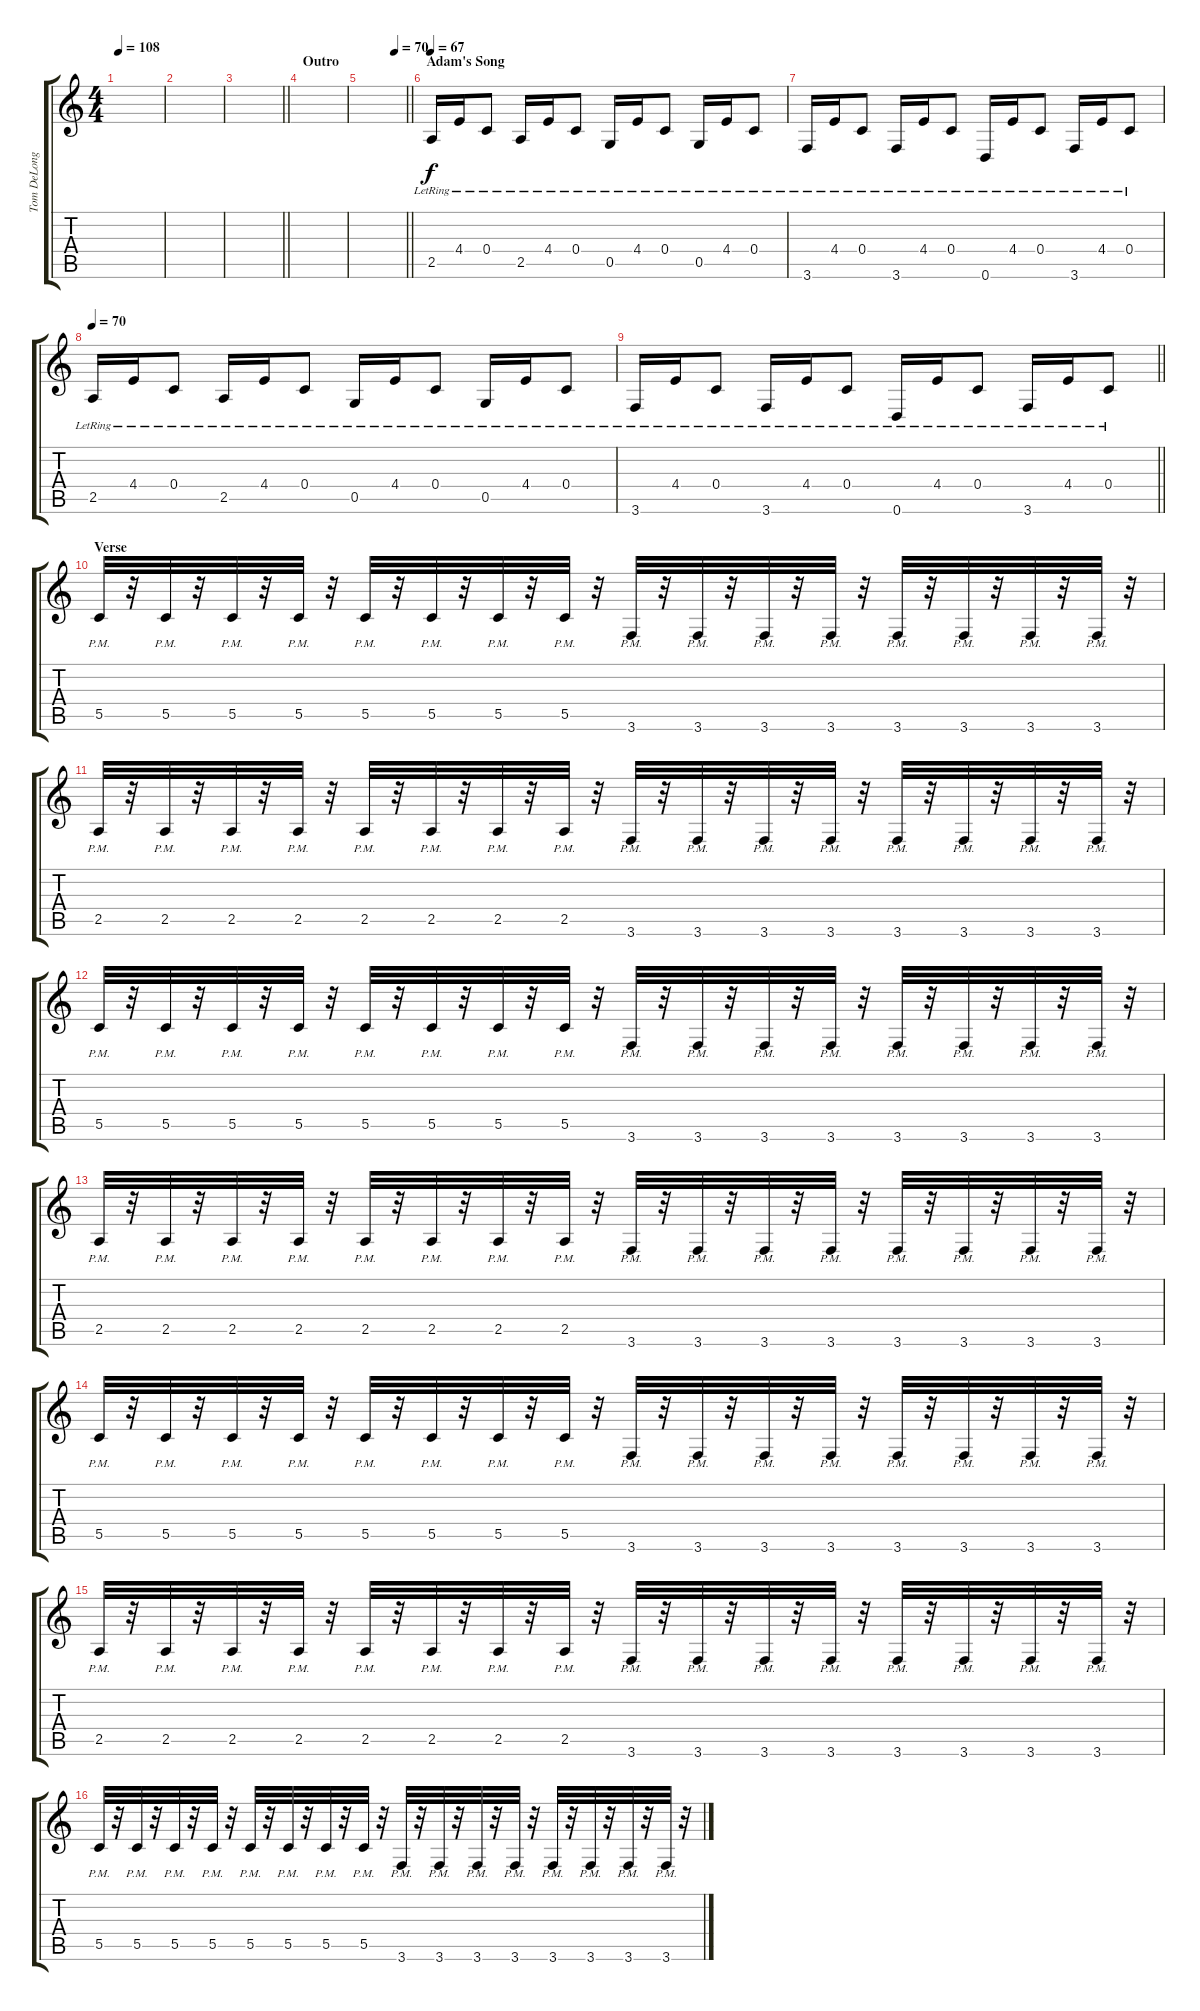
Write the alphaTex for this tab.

\track ("Tom DeLonge (Down 1 Step)" "Tom DeLong") {instrument distortionguitar}
\staff {score tabs}
\tuning (D4 A3 F3 C3 G2 D2) {hide}
\ts (4 4)
\tempo 108
\clef g2
\ks c
|
|
\barLineRight lightlight
|
\section ("" "Outro")
|
\tempo (70 0.75)
\barLineRight lightlight
|
\section ("" "Adam's Song")
\tempo 67
2.5{lr}.16{volume 13 instrument electricguitarclean} 4.4{lr}.16 0.4{lr}.8 2.5{lr}.16 4.4{lr}.16 0.4{lr}.8 0.5{lr}.16 4.4{lr}.16 0.4{lr}.8 0.5{lr}.16 4.4{lr}.16 0.4{lr}.8 |
3.6{lr}.16 4.4{lr}.16 0.4{lr}.8 3.6{lr}.16 4.4{lr}.16 0.4{lr}.8 0.6{lr}.16 4.4{lr}.16 0.4{lr}.8 3.6{lr}.16 4.4{lr}.16 0.4{lr}.8 |
\tempo 70
2.5{lr}.16{volume 13 instrument electricguitarclean} 4.4{lr}.16 0.4{lr}.8 2.5{lr}.16 4.4{lr}.16 0.4{lr}.8 0.5{lr}.16 4.4{lr}.16 0.4{lr}.8 0.5{lr}.16 4.4{lr}.16 0.4{lr}.8 |
\barLineRight lightlight
3.6{lr}.16 4.4{lr}.16 0.4{lr}.8 3.6{lr}.16 4.4{lr}.16 0.4{lr}.8 0.6{lr}.16 4.4{lr}.16 0.4{lr}.8 3.6{lr}.16 4.4{lr}.16 0.4{lr}.8 |
\section ("" "Verse")
5.5{pm}.32 r.32 5.5{pm}.32 r.32 5.5{pm}.32 r.32 5.5{pm}.32 r.32 5.5{pm}.32 r.32 5.5{pm}.32 r.32 5.5{pm}.32 r.32 5.5{pm}.32 r.32 3.6{pm}.32 r.32 3.6{pm}.32 r.32 3.6{pm}.32 r.32 3.6{pm}.32 r.32 3.6{pm}.32 r.32 3.6{pm}.32 r.32 3.6{pm}.32 r.32 3.6{pm}.32 r.32 |
2.5{pm}.32 r.32 2.5{pm}.32 r.32 2.5{pm}.32 r.32 2.5{pm}.32 r.32 2.5{pm}.32 r.32 2.5{pm}.32 r.32 2.5{pm}.32 r.32 2.5{pm}.32 r.32 3.6{pm}.32 r.32 3.6{pm}.32 r.32 3.6{pm}.32 r.32 3.6{pm}.32 r.32 3.6{pm}.32 r.32 3.6{pm}.32 r.32 3.6{pm}.32 r.32 3.6{pm}.32 r.32 |
5.5{pm}.32 r.32 5.5{pm}.32 r.32 5.5{pm}.32 r.32 5.5{pm}.32 r.32 5.5{pm}.32 r.32 5.5{pm}.32 r.32 5.5{pm}.32 r.32 5.5{pm}.32 r.32 3.6{pm}.32 r.32 3.6{pm}.32 r.32 3.6{pm}.32 r.32 3.6{pm}.32 r.32 3.6{pm}.32 r.32 3.6{pm}.32 r.32 3.6{pm}.32 r.32 3.6{pm}.32 r.32 |
2.5{pm}.32 r.32 2.5{pm}.32 r.32 2.5{pm}.32 r.32 2.5{pm}.32 r.32 2.5{pm}.32 r.32 2.5{pm}.32 r.32 2.5{pm}.32 r.32 2.5{pm}.32 r.32 3.6{pm}.32 r.32 3.6{pm}.32 r.32 3.6{pm}.32 r.32 3.6{pm}.32 r.32 3.6{pm}.32 r.32 3.6{pm}.32 r.32 3.6{pm}.32 r.32 3.6{pm}.32 r.32 |
5.5{pm}.32 r.32 5.5{pm}.32 r.32 5.5{pm}.32 r.32 5.5{pm}.32 r.32 5.5{pm}.32 r.32 5.5{pm}.32 r.32 5.5{pm}.32 r.32 5.5{pm}.32 r.32 3.6{pm}.32 r.32 3.6{pm}.32 r.32 3.6{pm}.32 r.32 3.6{pm}.32 r.32 3.6{pm}.32 r.32 3.6{pm}.32 r.32 3.6{pm}.32 r.32 3.6{pm}.32 r.32 |
2.5{pm}.32 r.32 2.5{pm}.32 r.32 2.5{pm}.32 r.32 2.5{pm}.32 r.32 2.5{pm}.32 r.32 2.5{pm}.32 r.32 2.5{pm}.32 r.32 2.5{pm}.32 r.32 3.6{pm}.32 r.32 3.6{pm}.32 r.32 3.6{pm}.32 r.32 3.6{pm}.32 r.32 3.6{pm}.32 r.32 3.6{pm}.32 r.32 3.6{pm}.32 r.32 3.6{pm}.32 r.32 |
5.5{pm}.32 r.32 5.5{pm}.32 r.32 5.5{pm}.32 r.32 5.5{pm}.32 r.32 5.5{pm}.32 r.32 5.5{pm}.32 r.32 5.5{pm}.32 r.32 5.5{pm}.32 r.32 3.6{pm}.32 r.32 3.6{pm}.32 r.32 3.6{pm}.32 r.32 3.6{pm}.32 r.32 3.6{pm}.32 r.32 3.6{pm}.32 r.32 3.6{pm}.32 r.32 3.6{pm}.32 r.32
